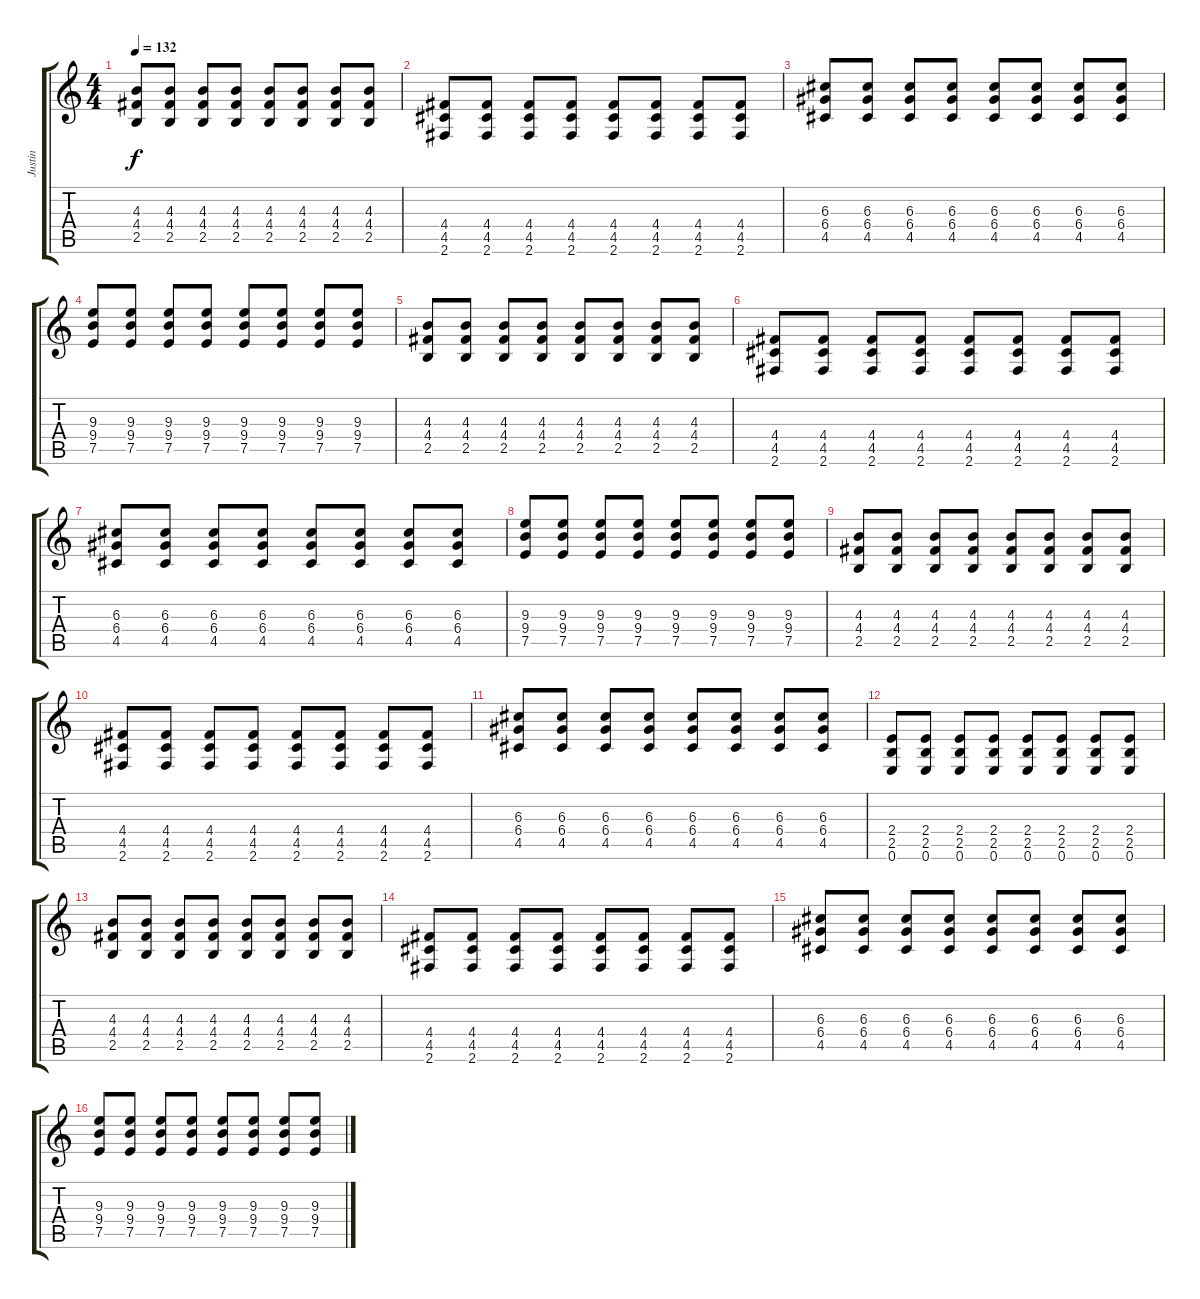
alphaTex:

\track ("Justin" "Justin") {instrument distortionguitar}
\staff {score tabs}
\tuning (E4 B3 G3 D3 A2 E2) {hide}
\ts (4 4)
\tempo 132
\clef g2
\ks c
(4.3 4.4 2.5).8{dy f} (4.3 4.4 2.5).8 (4.3 4.4 2.5).8 (4.3 4.4 2.5).8 (4.3 4.4 2.5).8 (4.3 4.4 2.5).8 (4.3 4.4 2.5).8 (4.3 4.4 2.5).8 |
(4.4 4.5 2.6).8 (4.4 4.5 2.6).8 (4.4 4.5 2.6).8 (4.4 4.5 2.6).8 (4.4 4.5 2.6).8 (4.4 4.5 2.6).8 (4.4 4.5 2.6).8 (4.4 4.5 2.6).8 |
(6.3 6.4 4.5).8 (6.3 6.4 4.5).8 (6.3 6.4 4.5).8 (6.3 6.4 4.5).8 (6.3 6.4 4.5).8 (6.3 6.4 4.5).8 (6.3 6.4 4.5).8 (6.3 6.4 4.5).8 |
(9.3 9.4 7.5).8 (9.3 9.4 7.5).8 (9.3 9.4 7.5).8 (9.3 9.4 7.5).8 (9.3 9.4 7.5).8 (9.3 9.4 7.5).8 (9.3 9.4 7.5).8 (9.3 9.4 7.5).8 |
(4.3 4.4 2.5).8 (4.3 4.4 2.5).8 (4.3 4.4 2.5).8 (4.3 4.4 2.5).8 (4.3 4.4 2.5).8 (4.3 4.4 2.5).8 (4.3 4.4 2.5).8 (4.3 4.4 2.5).8 |
(4.4 4.5 2.6).8 (4.4 4.5 2.6).8 (4.4 4.5 2.6).8 (4.4 4.5 2.6).8 (4.4 4.5 2.6).8 (4.4 4.5 2.6).8 (4.4 4.5 2.6).8 (4.4 4.5 2.6).8 |
(6.3 6.4 4.5).8 (6.3 6.4 4.5).8 (6.3 6.4 4.5).8 (6.3 6.4 4.5).8 (6.3 6.4 4.5).8 (6.3 6.4 4.5).8 (6.3 6.4 4.5).8 (6.3 6.4 4.5).8 |
(9.3 9.4 7.5).8 (9.3 9.4 7.5).8 (9.3 9.4 7.5).8 (9.3 9.4 7.5).8 (9.3 9.4 7.5).8 (9.3 9.4 7.5).8 (9.3 9.4 7.5).8 (9.3 9.4 7.5).8 |
(4.3 4.4 2.5).8 (4.3 4.4 2.5).8 (4.3 4.4 2.5).8 (4.3 4.4 2.5).8 (4.3 4.4 2.5).8 (4.3 4.4 2.5).8 (4.3 4.4 2.5).8 (4.3 4.4 2.5).8 |
(4.4 4.5 2.6).8 (4.4 4.5 2.6).8 (4.4 4.5 2.6).8 (4.4 4.5 2.6).8 (4.4 4.5 2.6).8 (4.4 4.5 2.6).8 (4.4 4.5 2.6).8 (4.4 4.5 2.6).8 |
(6.3 6.4 4.5).8 (6.3 6.4 4.5).8 (6.3 6.4 4.5).8 (6.3 6.4 4.5).8 (6.3 6.4 4.5).8 (6.3 6.4 4.5).8 (6.3 6.4 4.5).8 (6.3 6.4 4.5).8 |
(2.4 2.5 0.6).8 (2.4 2.5 0.6).8 (2.4 2.5 0.6).8 (2.4 2.5 0.6).8 (2.4 2.5 0.6).8 (2.4 2.5 0.6).8 (2.4 2.5 0.6).8 (2.4 2.5 0.6).8 |
(4.3 4.4 2.5).8 (4.3 4.4 2.5).8 (4.3 4.4 2.5).8 (4.3 4.4 2.5).8 (4.3 4.4 2.5).8 (4.3 4.4 2.5).8 (4.3 4.4 2.5).8 (4.3 4.4 2.5).8 |
(4.4 4.5 2.6).8 (4.4 4.5 2.6).8 (4.4 4.5 2.6).8 (4.4 4.5 2.6).8 (4.4 4.5 2.6).8 (4.4 4.5 2.6).8 (4.4 4.5 2.6).8 (4.4 4.5 2.6).8 |
(6.3 6.4 4.5).8 (6.3 6.4 4.5).8 (6.3 6.4 4.5).8 (6.3 6.4 4.5).8 (6.3 6.4 4.5).8 (6.3 6.4 4.5).8 (6.3 6.4 4.5).8 (6.3 6.4 4.5).8 |
(9.3 9.4 7.5).8 (9.3 9.4 7.5).8 (9.3 9.4 7.5).8 (9.3 9.4 7.5).8 (9.3 9.4 7.5).8 (9.3 9.4 7.5).8 (9.3 9.4 7.5).8 (9.3 9.4 7.5).8
